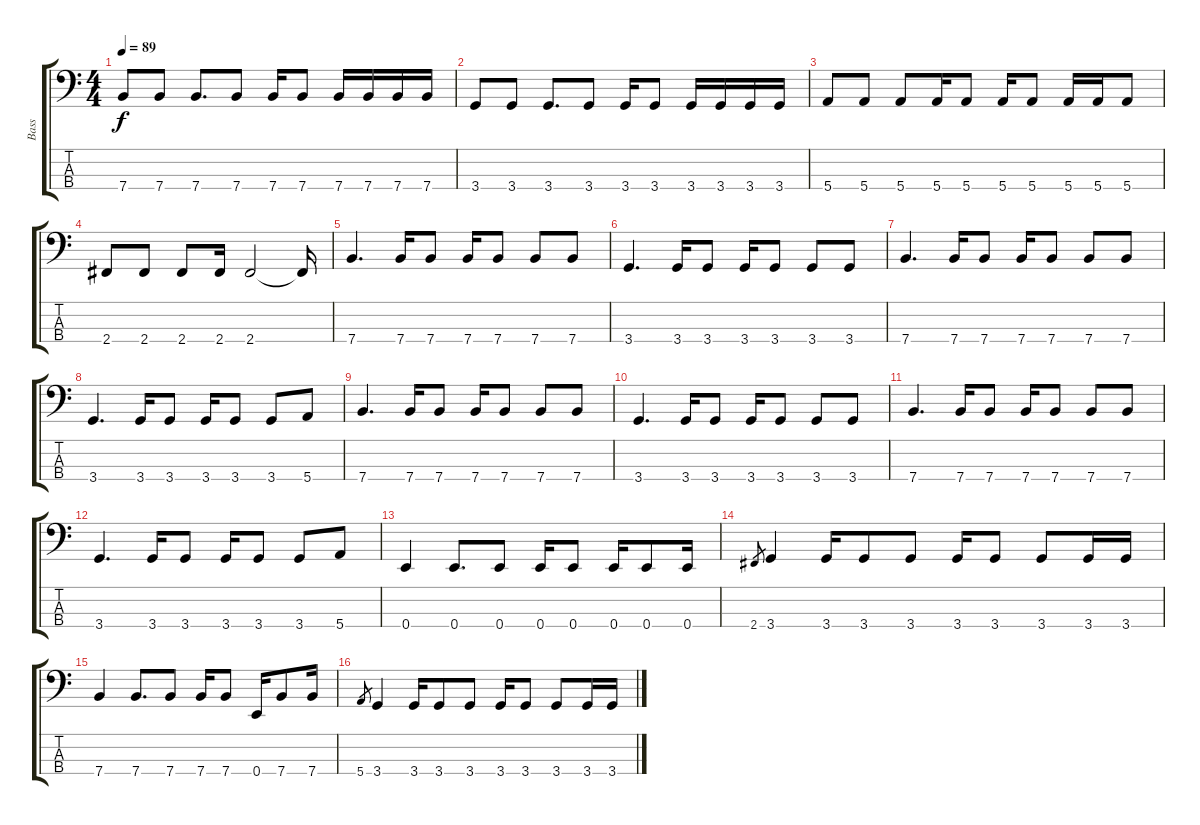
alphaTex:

\track ("Bass" "Bass") {instrument electricbassfinger}
\staff {score tabs}
\tuning (G2 D2 A1 E1) {hide}
\ts (4 4)
\tempo 89
\clef f4
\ks c
7.4.8{dy f} 7.4.8 7.4.8{d} 7.4.8 7.4.16 7.4.8 7.4.16 7.4.16 7.4.16 7.4.16 |
3.4.8 3.4.8 3.4.8{d} 3.4.8 3.4.16 3.4.8 3.4.16 3.4.16 3.4.16 3.4.16 |
5.4.8 5.4.8 5.4.8 5.4.16 5.4.8 5.4.16 5.4.8 5.4.16 5.4.16 5.4.8 |
2.4.8 2.4.8 2.4.8 2.4.16 2.4.2 2.4{t}.16 |
7.4.4{d} 7.4.16 7.4.8 7.4.16 7.4.8 7.4.8 7.4.8 |
3.4.4{d} 3.4.16 3.4.8 3.4.16 3.4.8 3.4.8 3.4.8 |
7.4.4{d} 7.4.16 7.4.8 7.4.16 7.4.8 7.4.8 7.4.8 |
3.4.4{d} 3.4.16 3.4.8 3.4.16 3.4.8 3.4.8 5.4.8 |
7.4.4{d} 7.4.16 7.4.8 7.4.16 7.4.8 7.4.8 7.4.8 |
3.4.4{d} 3.4.16 3.4.8 3.4.16 3.4.8 3.4.8 3.4.8 |
7.4.4{d} 7.4.16 7.4.8 7.4.16 7.4.8 7.4.8 7.4.8 |
3.4.4{d} 3.4.16 3.4.8 3.4.16 3.4.8 3.4.8 5.4.8 |
0.4.4 0.4.8{d} 0.4.8 0.4.16 0.4.8 0.4.16 0.4.8 0.4.16 |
2.4.8{gr} 3.4.4 3.4.16 3.4.8 3.4.8 3.4.16 3.4.8 3.4.8 3.4.16 3.4.16 |
7.4.4 7.4.8{d} 7.4.8 7.4.16 7.4.8 0.4.16 7.4.8 7.4.16 |
5.4.8{gr} 3.4.4 3.4.16 3.4.8 3.4.8 3.4.16 3.4.8 3.4.8 3.4.16 3.4.16
